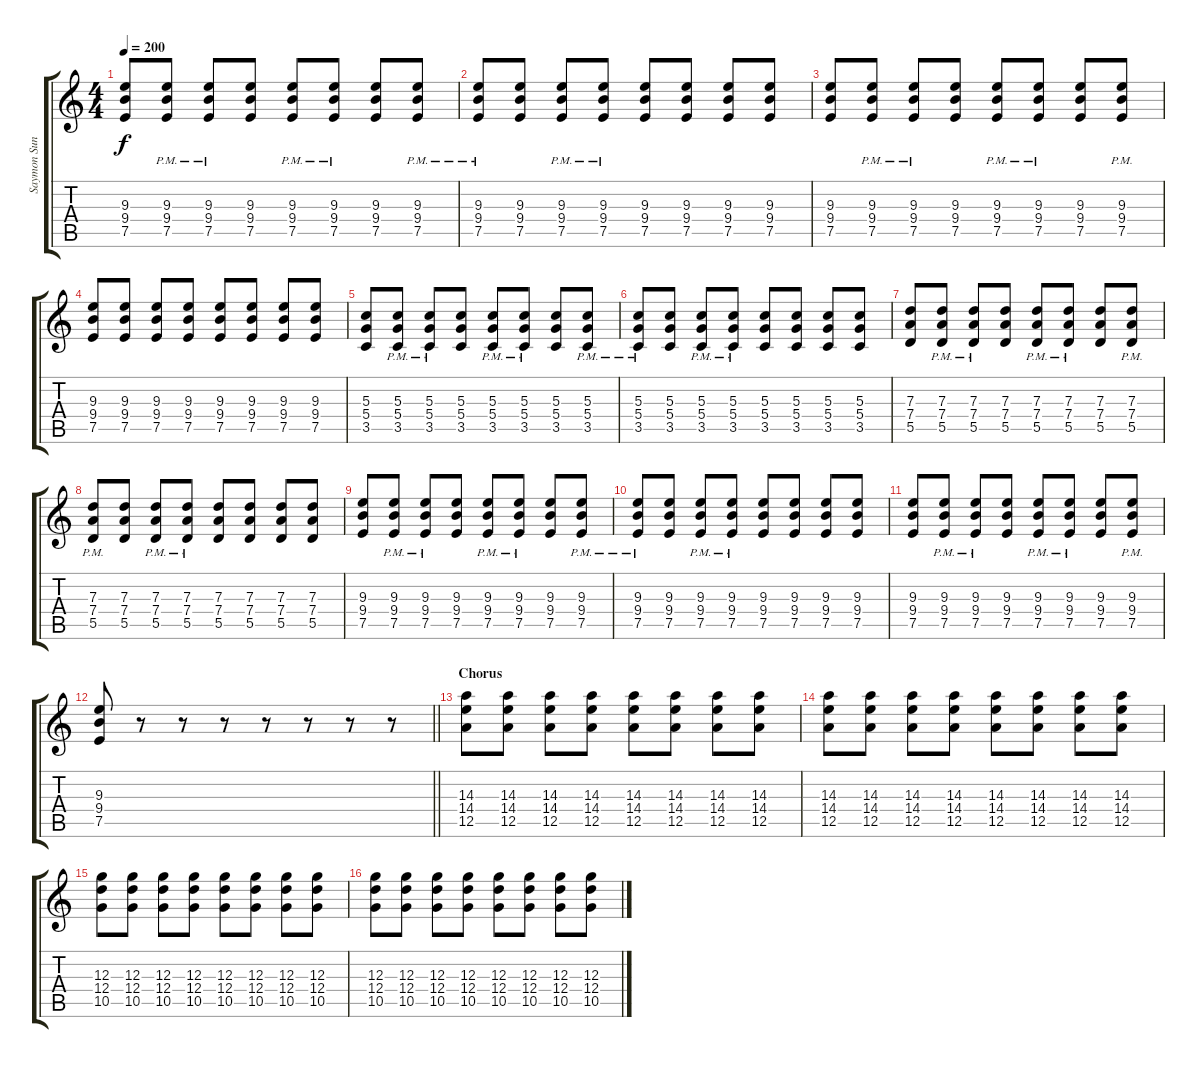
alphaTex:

\track ("Saymon Sundiam (Rhythm Guitar)" "Saymon Sun") {instrument distortionguitar}
\staff {score tabs}
\tuning (E4 B3 G3 D3 A2 E2) {hide}
\ts (4 4)
\tempo 200
\clef g2
\ks c
(9.3 9.4 7.5).8{dy f} (9.3{pm} 9.4{pm} 7.5{pm}).8 (9.3{pm} 9.4{pm} 7.5{pm}).8 (9.3 9.4 7.5).8 (9.3{pm} 9.4{pm} 7.5{pm}).8 (9.3{pm} 9.4{pm} 7.5{pm}).8 (9.3 9.4 7.5).8 (9.3{pm} 9.4{pm} 7.5{pm}).8 |
(9.3{pm} 9.4{pm} 7.5{pm}).8 (9.3 9.4 7.5).8 (9.3{pm} 9.4{pm} 7.5{pm}).8 (9.3{pm} 9.4{pm} 7.5{pm}).8 (9.3 9.4 7.5).8 (9.3 9.4 7.5).8 (9.3 9.4 7.5).8 (9.3 9.4 7.5).8 |
(9.3 9.4 7.5).8 (9.3{pm} 9.4{pm} 7.5{pm}).8 (9.3{pm} 9.4{pm} 7.5{pm}).8 (9.3 9.4 7.5).8 (9.3{pm} 9.4{pm} 7.5{pm}).8 (9.3{pm} 9.4{pm} 7.5{pm}).8 (9.3 9.4 7.5).8 (9.3{pm} 9.4{pm} 7.5{pm}).8 |
(9.3 9.4 7.5).8 (9.3 9.4 7.5).8 (9.3 9.4 7.5).8 (9.3 9.4 7.5).8 (9.3 9.4 7.5).8 (9.3 9.4 7.5).8 (9.3 9.4 7.5).8 (9.3 9.4 7.5).8 |
(5.3 5.4 3.5).8 (5.3{pm} 5.4{pm} 3.5{pm}).8 (5.3{pm} 5.4{pm} 3.5{pm}).8 (5.3 5.4 3.5).8 (5.3{pm} 5.4{pm} 3.5{pm}).8 (5.3{pm} 5.4{pm} 3.5{pm}).8 (5.3 5.4 3.5).8 (5.3{pm} 5.4{pm} 3.5{pm}).8 |
(5.3{pm} 5.4{pm} 3.5{pm}).8 (5.3 5.4 3.5).8 (5.3{pm} 5.4{pm} 3.5{pm}).8 (5.3{pm} 5.4{pm} 3.5{pm}).8 (5.3 5.4 3.5).8 (5.3 5.4 3.5).8 (5.3 5.4 3.5).8 (5.3 5.4 3.5).8 |
(7.3 7.4 5.5).8 (7.3{pm} 7.4{pm} 5.5{pm}).8 (7.3{pm} 7.4{pm} 5.5{pm}).8 (7.3 7.4 5.5).8 (7.3{pm} 7.4{pm} 5.5{pm}).8 (7.3{pm} 7.4{pm} 5.5{pm}).8 (7.3 7.4 5.5).8 (7.3{pm} 7.4{pm} 5.5{pm}).8 |
(7.3{pm} 7.4{pm} 5.5{pm}).8 (7.3 7.4 5.5).8 (7.3{pm} 7.4{pm} 5.5{pm}).8 (7.3{pm} 7.4{pm} 5.5{pm}).8 (7.3 7.4 5.5).8 (7.3 7.4 5.5).8 (7.3 7.4 5.5).8 (7.3 7.4 5.5).8 |
(9.3 9.4 7.5).8 (9.3{pm} 9.4{pm} 7.5{pm}).8 (9.3{pm} 9.4{pm} 7.5{pm}).8 (9.3 9.4 7.5).8 (9.3{pm} 9.4{pm} 7.5{pm}).8 (9.3{pm} 9.4{pm} 7.5{pm}).8 (9.3 9.4 7.5).8 (9.3{pm} 9.4{pm} 7.5{pm}).8 |
(9.3{pm} 9.4{pm} 7.5{pm}).8 (9.3 9.4 7.5).8 (9.3{pm} 9.4{pm} 7.5{pm}).8 (9.3{pm} 9.4{pm} 7.5{pm}).8 (9.3 9.4 7.5).8 (9.3 9.4 7.5).8 (9.3 9.4 7.5).8 (9.3 9.4 7.5).8 |
(9.3 9.4 7.5).8 (9.3{pm} 9.4{pm} 7.5{pm}).8 (9.3{pm} 9.4{pm} 7.5{pm}).8 (9.3 9.4 7.5).8 (9.3{pm} 9.4{pm} 7.5{pm}).8 (9.3{pm} 9.4{pm} 7.5{pm}).8 (9.3 9.4 7.5).8 (9.3{pm} 9.4{pm} 7.5{pm}).8 |
\barLineRight lightlight
(9.3 9.4 7.5).8 r.8 r.8 r.8 r.8 r.8 r.8 r.8 |
\section ("" "Chorus")
(14.3 14.4 12.5).8 (14.3 14.4 12.5).8 (14.3 14.4 12.5).8 (14.3 14.4 12.5).8 (14.3 14.4 12.5).8 (14.3 14.4 12.5).8 (14.3 14.4 12.5).8 (14.3 14.4 12.5).8 |
(14.3 14.4 12.5).8 (14.3 14.4 12.5).8 (14.3 14.4 12.5).8 (14.3 14.4 12.5).8 (14.3 14.4 12.5).8 (14.3 14.4 12.5).8 (14.3 14.4 12.5).8 (14.3 14.4 12.5).8 |
(12.3 12.4 10.5).8 (12.3 12.4 10.5).8 (12.3 12.4 10.5).8 (12.3 12.4 10.5).8 (12.3 12.4 10.5).8 (12.3 12.4 10.5).8 (12.3 12.4 10.5).8 (12.3 12.4 10.5).8 |
(12.3 12.4 10.5).8 (12.3 12.4 10.5).8 (12.3 12.4 10.5).8 (12.3 12.4 10.5).8 (12.3 12.4 10.5).8 (12.3 12.4 10.5).8 (12.3 12.4 10.5).8 (12.3 12.4 10.5).8
